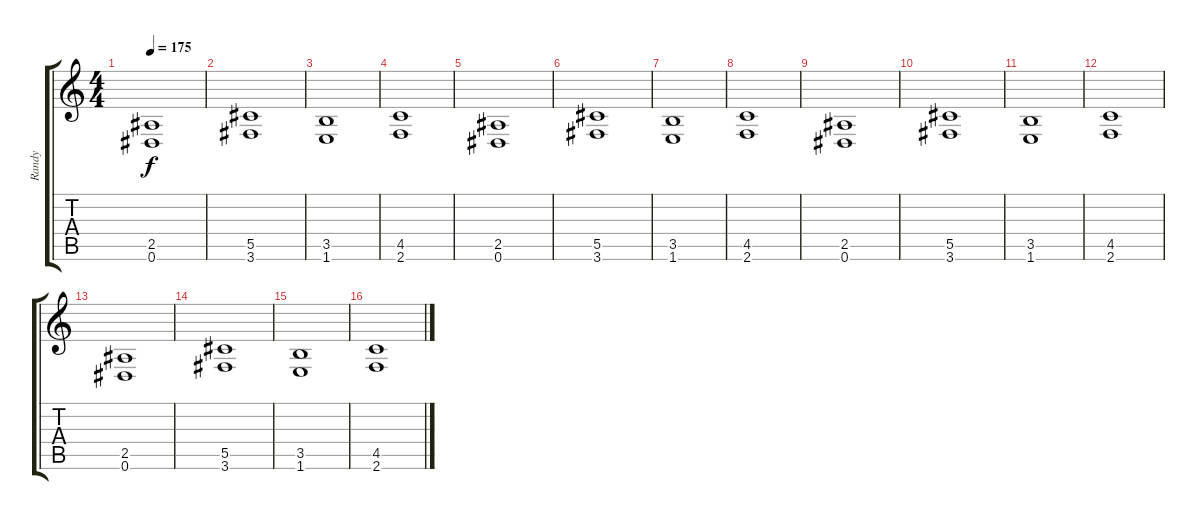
\track ("Randy" "Randy") {instrument distortionguitar}
\staff {score tabs}
\tuning (Eb4 Bb3 Gb3 Db3 Ab2 Eb2) {hide}
\ts (4 4)
\tempo 175
\clef g2
\ks c
(2.5 0.6).1{dy f} |
(5.5 3.6).1 |
(3.5 1.6).1 |
(4.5 2.6).1 |
(2.5 0.6).1 |
(5.5 3.6).1 |
(3.5 1.6).1 |
(4.5 2.6).1 |
(2.5 0.6).1 |
(5.5 3.6).1 |
(3.5 1.6).1 |
(4.5 2.6).1 |
(2.5 0.6).1 |
(5.5 3.6).1 |
(3.5 1.6).1 |
(4.5 2.6).1
